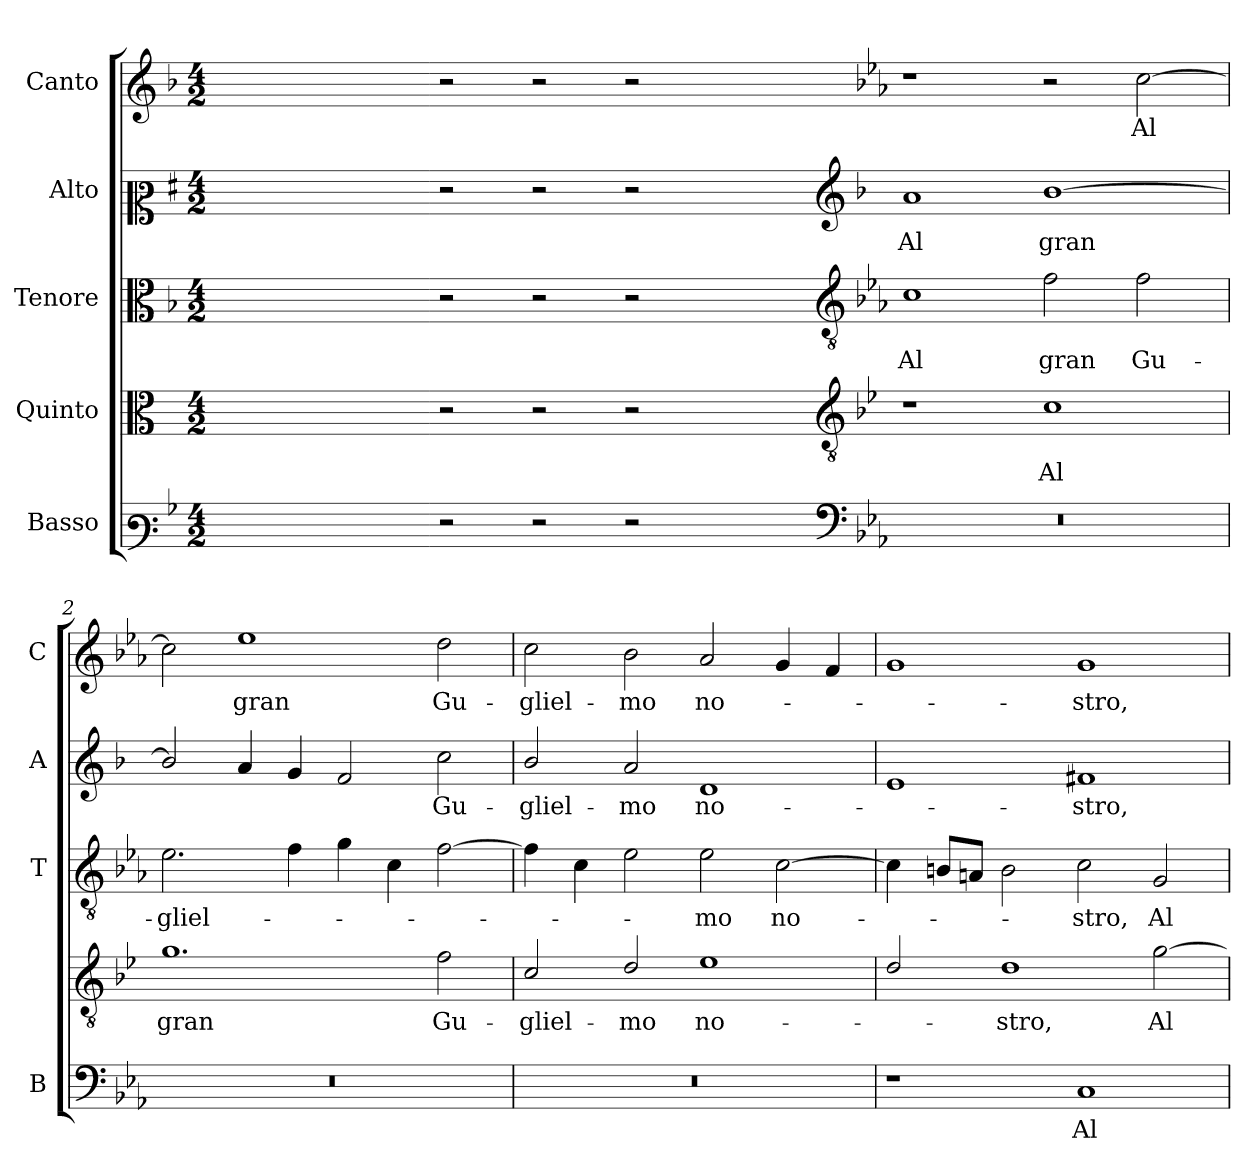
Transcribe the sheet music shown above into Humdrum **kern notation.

**kern	**text	**kern	**text	**kern	**text	**kern	**text	**kern	**text
*part5	*part5	*part4	*part4	*part3	*part3	*part2	*part2	*part1	*part1
*staff5	*staff5	*staff4	*staff4	*staff3	*staff3	*staff2	*staff2	*staff1	*staff1
*I"Basso	*	*I"Quinto	*	*I"Tenore	*	*I"Alto	*	*I"Canto	*
*I'B	*	*	*	*I'T	*	*I'A	*	*I'C	*
*clefF3	*	*clefC3	*	*clefC3	*	*clefC2	*	*clefG2	*
*	*	*ITrd4c7	*	*	*	*ITrd1c2	*	*	*
*k[b-]	*	*k[b-]	*	*k[b-]	*	*k[b-]	*	*k[b-]	*
*F:	*	*F:	*	*F:	*	*F:	*	*F:	*
*M4/2	*	*M4/2	*	*M4/2	*	*M4/2	*	*M4/2	*
=	=	=	=	=	=	=	=	=	=
0ryy	.	0ryy	.	0ryy	.	0ryy	.	0ryy	.
=1X-	=1X-	=1X-	=1X-	=1X-	=1X-	=1X-	=1X-	=1X-	=1X-
2r	.	2r	.	2r	.	2r	.	2r	.
2r	.	2r	.	2r	.	2r	.	2r	.
2r	.	2r	.	2r	.	2r	.	2r	.
2ryy	.	2ryy	.	2ryy	.	2ryy	.	2ryy	.
=1-	=1-	=1-	=1-	=1-	=1-	=1-	=1-	=1-	=1-
*clefF4	*	*clefGv2	*	*clefGv2	*	*clefG2	*	*	*
*k[b-e-a-]	*	*k[b-e-a-]	*	*k[b-e-a-]	*	*k[b-e-a-]	*	*k[b-e-a-]	*
*E-:	*	*E-:	*	*E-:	*	*E-:	*	*E-:	*
!	!	!	!	!	!LO:LY:b	!	!LO:LY:b	!	!
0r	.	1r	.	1c	Al	1g	Al	1r	.
!	!	!	!LO:LY:b	!	!LO:LY:b	!	!LO:LY:b	!	!
.	.	1F	Al	2f\	gran	[1a-	gran	2r	.
!	!	!	!	!	!LO:LY:b	!	!	!	!LO:LY:b
.	.	.	.	2f\	Gu-	.	.	[2cc\	Al
=2	=2	=2	=2	=2	=2	=2	=2	=2	=2
!	!	!	!LO:LY:b	!	!LO:LY:b	!	!	!	!
0r	.	1.c	gran	2.e-\	-gliel-	2a-/]	.	2cc\]	.
!	!	!	!	!	!	!	!	!	!LO:LY:b
.	.	.	.	.	.	4g/	.	1ee-	gran
.	.	.	.	4f\	.	4f/	.	.	.
.	.	.	.	4g\	.	2e-/	.	.	.
.	.	.	.	4c\	.	.	.	.	.
!	!	!	!LO:LY:b	!	!	!	!LO:LY:b	!	!LO:LY:b
.	.	2B-\	Gu-	[2f\	.	2b-\	Gu-	2dd\	Gu-
=3	=3	=3	=3	=3	=3	=3	=3	=3	=3
!	!	!	!LO:LY:b	!	!	!	!LO:LY:b	!	!LO:LY:b
0r	.	2F/	-gliel-	4f\]	.	2a-/	-gliel-	2cc\	-gliel-
.	.	.	.	4c\	.	.	.	.	.
!	!	!	!LO:LY:b	!	!	!	!LO:LY:b	!	!LO:LY:b
.	.	2G/	-mo	2e-\	.	2g/	-mo	2b-\	-mo
!	!	!	!LO:LY:b	!	!LO:LY:b	!	!LO:LY:b	!	!LO:LY:b
.	.	1A-	no-	2e-\	-mo	1c	no-	2a-/	no-
!	!	!	!	!	!LO:LY:b	!	!	!	!
.	.	.	.	[2c\	no-	.	.	4g/	.
.	.	.	.	.	.	.	.	4f/	.
=4	=4	=4	=4	=4	=4	=4	=4	=4	=4
1r	.	2G/	.	4c\]	.	1d	.	1g	.
.	.	.	.	8Bn/L	.	.	.	.	.
.	.	.	.	8An/J	.	.	.	.	.
!	!	!	!LO:LY:b	!	!	!	!	!	!
.	.	1G	-stro,	2B\	.	.	.	.	.
!	!LO:LY:b	!	!	!	!LO:LY:b	!	!LO:LY:b	!	!LO:LY:b
1C	Al	.	.	2c\	-stro,	1en	-stro,	1g	-stro,
!	!	!	!LO:LY:b	!	!LO:LY:b	!	!	!	!
.	.	[2c\	Al	2G/	Al	.	.	.	.
=	=	=	=	=	=	=	=	=	=
*-	*-	*-	*-	*-	*-	*-	*-	*-	*-
